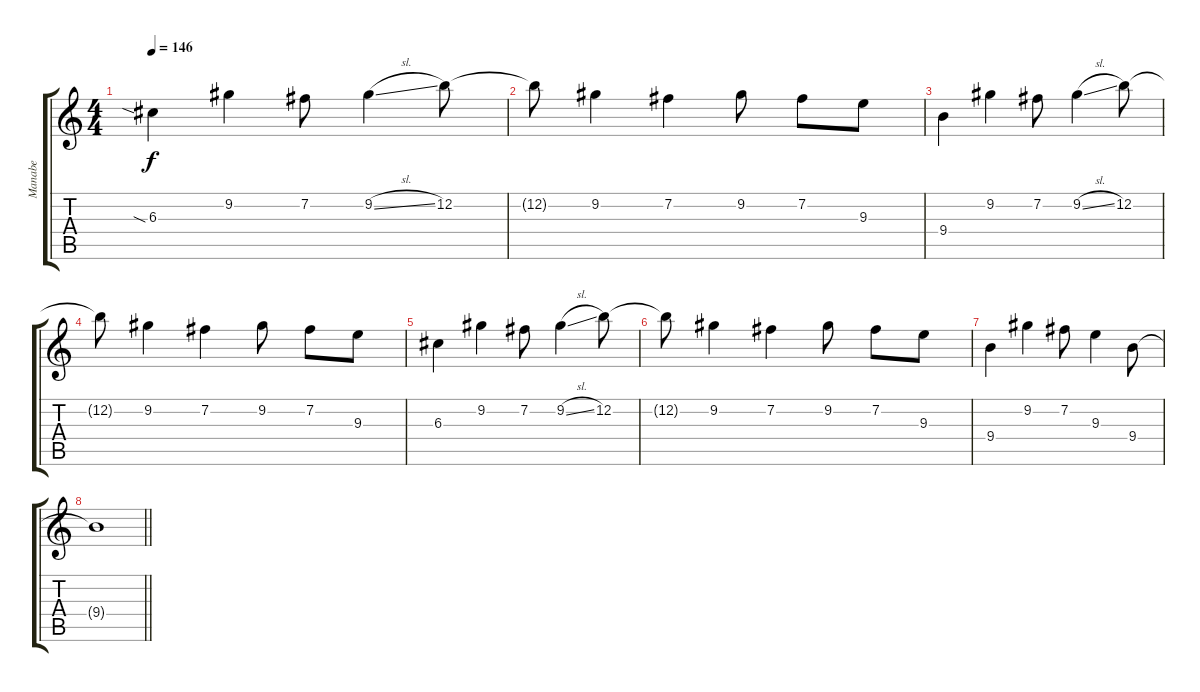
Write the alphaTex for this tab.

\track ("Manabe" "Manabe") {instrument overdrivenguitar}
\staff {score tabs}
\tuning (E4 B3 G3 D3 A2 E2) {hide}
\ts (4 4)
\tempo 146
\clef g2
\ks c
6.3{sia}.4{dy f} 9.2.4 7.2.8 9.2{sl}.4 12.2.8 |
12.2{t}.8 9.2.4 7.2.4 9.2.8 7.2.8 9.3.8 |
9.4.4 9.2.4 7.2.8 9.2{sl}.4 12.2.8 |
12.2{t}.8 9.2.4 7.2.4 9.2.8 7.2.8 9.3.8 |
6.3.4 9.2.4 7.2.8 9.2{sl}.4 12.2.8 |
12.2{t}.8 9.2.4 7.2.4 9.2.8 7.2.8 9.3.8 |
9.4.4 9.2.4 7.2.8 9.3.4 9.4.8 |
\barLineRight lightlight
9.4{t}.1
